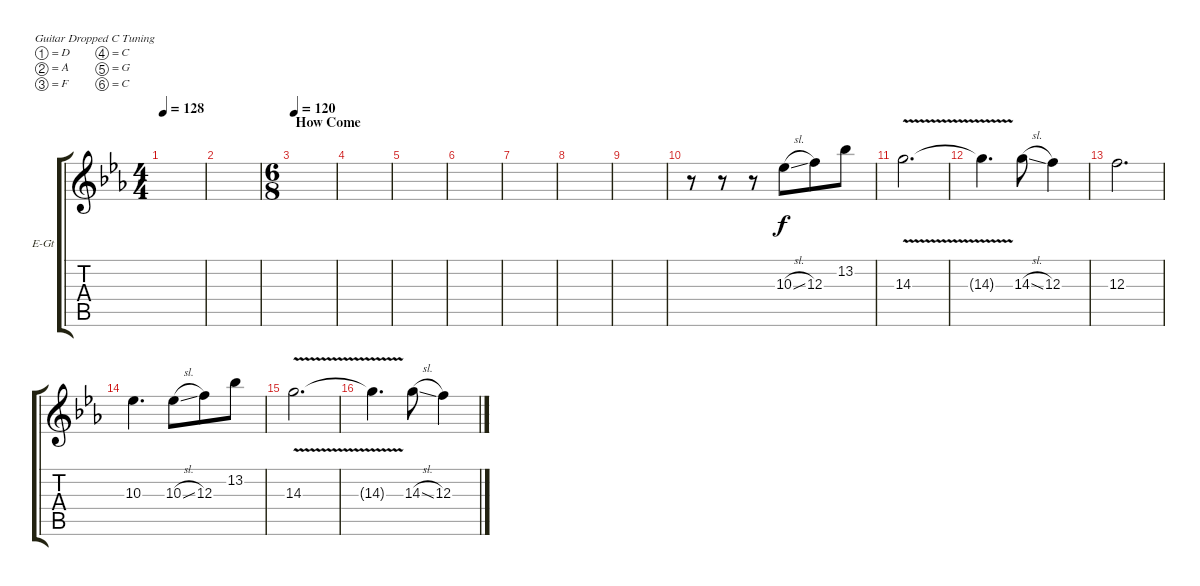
\bracketExtendMode groupsimilarinstruments
\firstSystemTrackNameOrientation horizontal
\otherSystemsTrackNameOrientation horizontal
\track ("Electric Guitar" "E-Gt") {instrument distortionguitar}
\staff {score tabs}
\tuning (D4 A3 F3 C3 G2 C2)
\ts (4 4)
\tempo 128
\clef g2
\ks cminor
|
|
\ts (6 8)
\section ("" "How Come")
\tempo 120
|
|
|
|
|
|
|
r.8 r.8 r.8 10.3{sl}.8 12.3.8 13.2.8 |
14.3{v}.2{d} |
14.3{v t}.4{d} 14.3{sl}.8 12.3.4 |
12.3.2{d} |
10.3.4{d} 10.3{sl}.8 12.3.8 13.2.8 |
14.3{v}.2{d} |
14.3{v t}.4{d} 14.3{sl}.8 12.3.4
